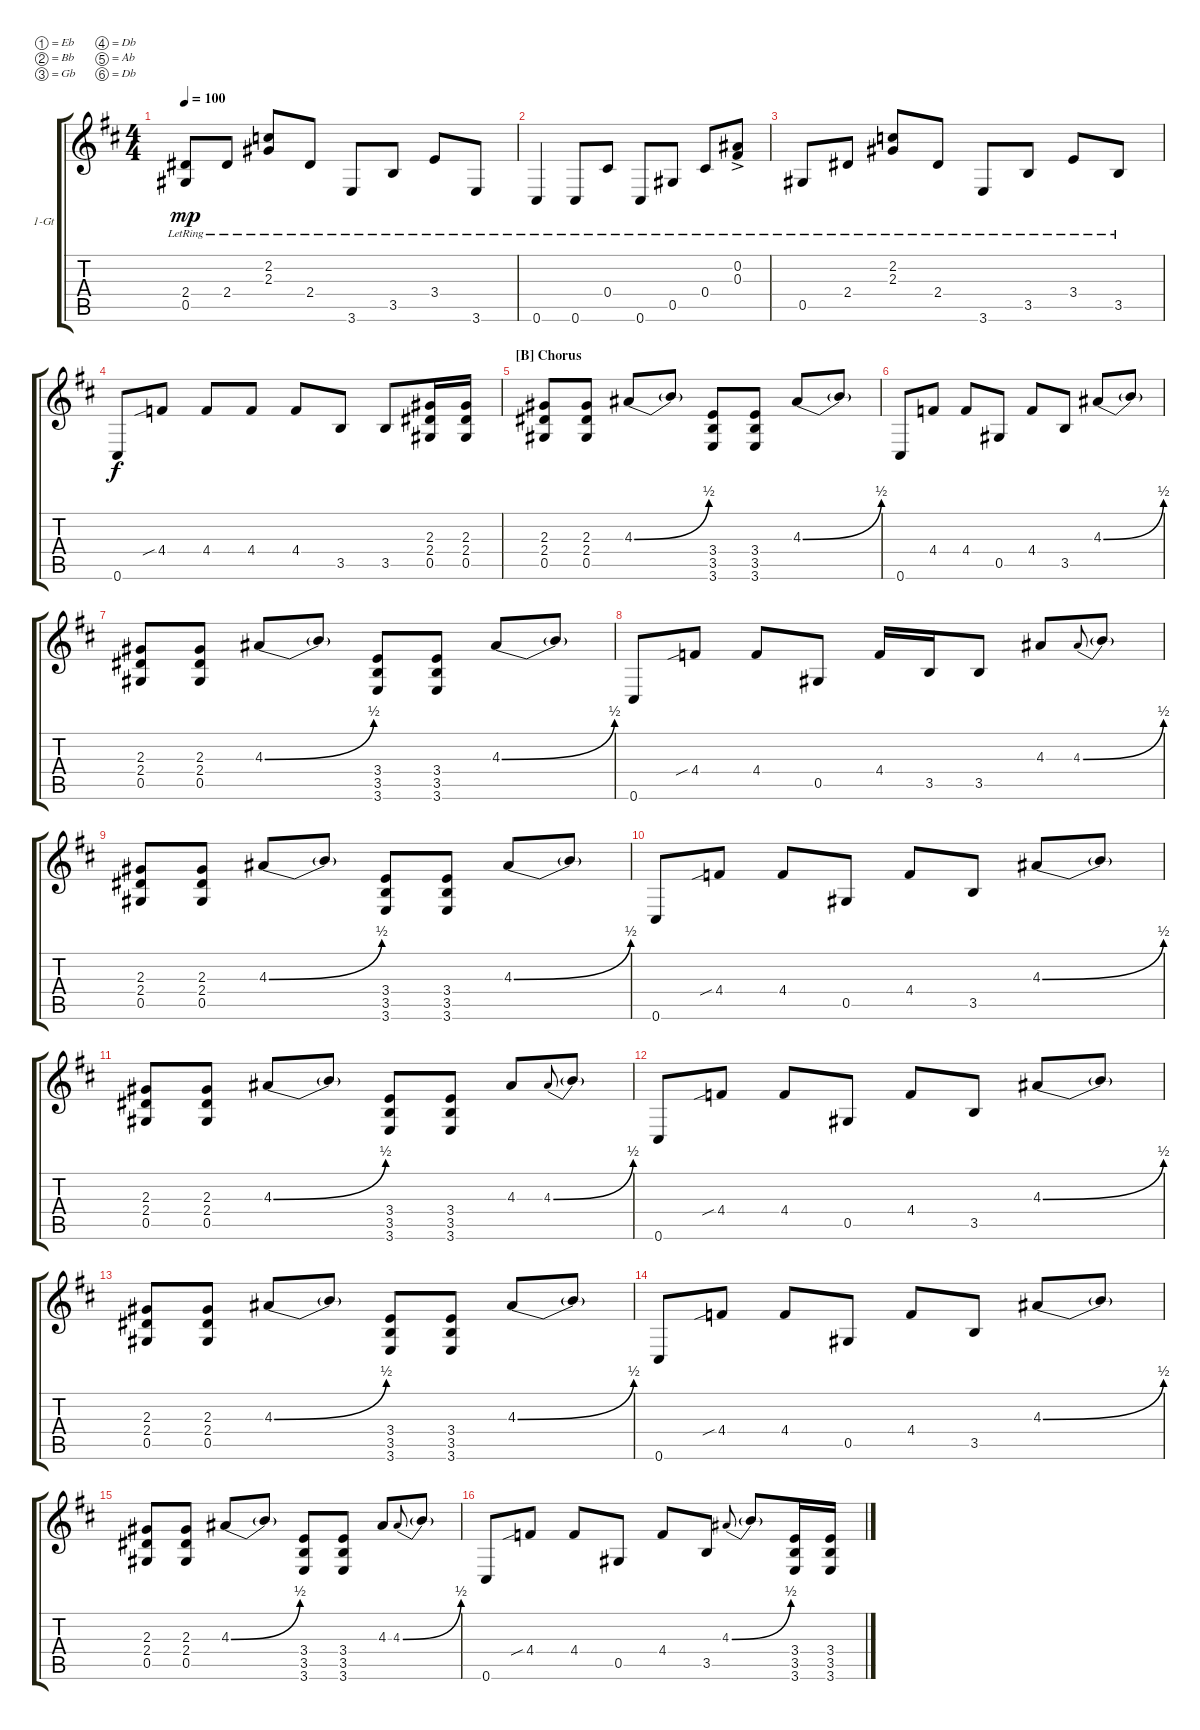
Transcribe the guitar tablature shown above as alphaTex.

\defaultSystemsLayout 4
\bracketExtendMode groupsimilarinstruments
\firstSystemTrackNameOrientation horizontal
\otherSystemsTrackNameOrientation horizontal
\track ("1 Guitar" "1-Gt") {instrument electricguitarclean}
\staff {score tabs}
\tuning (Eb4 Bb3 Gb3 Db3 Ab2 Db2)
\ts (4 4)
\tempo 100
\clef g2
\scale
1.06305
\ks d
(0.5{lr} 2.4{lr}).8{dy mp} 2.4{lr}.8 (2.3{lr} 2.2{lr}).8 2.4{lr}.8 3.6{lr}.8 3.5{lr}.8 3.4{lr}.8 3.6{lr}.8 |
\scale
0.936948 0.6{lr}.4 0.6{lr}.8 0.4{lr}.8 0.6{lr}.8 0.5{lr}.8 0.4{lr}.8 (0.3{ac lr} 0.2{lr}).8 |
\scale
1.06305 0.5{lr}.8 2.4{lr}.8 (2.3{lr} 2.2{lr}).8 2.4{lr}.8 3.6{lr}.8 3.5{lr}.8 3.4{lr}.8 3.5{lr}.8 |
\scale
0.936948 0.6.8{dy f} 4.4{sib}.8 4.4.8 4.4.8 4.4.8 3.5.8 3.5.8 (0.5 2.4 2.3).16 (0.5 2.3 2.4).16 |
\section ("B" "Chorus")
\scale
1.06305 (0.5 2.4 2.3).8 (0.5 2.4 2.3).8 4.3{be (bend 0 0 16.2 2)}.8 4.3{t}.8 (3.6 3.5 3.4).8 (3.6 3.5 3.4).8 4.3{be (bend 0 0 15 2)}.8 4.3{t}.8 |
\scale
0.936948 0.6.8 4.4.8 4.4.8 0.5.8 4.4.8 3.5.8 4.3{be (bend 0 0 16.2 2)}.8 4.3{t}.8 |
\scale
1.06305 (0.5 2.4 2.3).8 (0.5 2.4 2.3).8 4.3{be (bend 0 0 16.2 2)}.8 4.3{t}.8 (3.6 3.5 3.4).8 (3.6 3.5 3.4).8 4.3{be (bend 0 0 15 2)}.8 4.3{t}.8 |
\scale
0.936948 0.6.8 4.4{sib}.8 4.4.8 0.5.8 4.4.16 3.5.16 3.5.8 4.3.8 4.3{be (bend 0 0 15.6 2)}.8{gr onbeat} 4.3{t}.8 |
\scale
1.06305 (0.5 2.4 2.3).8 (0.5 2.4 2.3).8 4.3{be (bend 0 0 16.2 2)}.8 4.3{t}.8 (3.6 3.5 3.4).8 (3.6 3.5 3.4).8 4.3{be (bend 0 0 15 2)}.8 4.3{t}.8 |
\scale
0.936948 0.6.8 4.4{sib}.8 4.4.8 0.5.8 4.4.8 3.5.8 4.3{be (bend 0 0 15 2)}.8 4.3{t}.8 |
\scale
1.06305 (0.5 2.4 2.3).8 (0.5 2.4 2.3).8 4.3{be (bend 0 0 16.2 2)}.8 4.3{t}.8 (3.6 3.5 3.4).8 (3.6 3.5 3.4).8 4.3.8 4.3{be (bend 0 0 15.6 2)}.8{gr onbeat} 4.3{t}.8 |
\scale
0.936948 0.6.8 4.4{sib}.8 4.4.8 0.5.8 4.4.8 3.5.8 4.3{be (bend 0 0 16.2 2)}.8 4.3{t}.8 |
\scale
1.06305 (0.5 2.4 2.3).8 (0.5 2.4 2.3).8 4.3{be (bend 0 0 16.2 2)}.8 4.3{t}.8 (3.6 3.5 3.4).8 (3.6 3.5 3.4).8 4.3{be (bend 0 0 16.2 2)}.8 4.3{t}.8 |
\scale
0.936948 0.6.8 4.4{sib}.8 4.4.8 0.5.8 4.4.8 3.5.8 4.3{be (bend 0 0 16.2 2)}.8 4.3{t}.8 |
\scale
1.06305 (0.5 2.4 2.3).8 (0.5 2.4 2.3).8 4.3{be (bend 0 0 16.2 2)}.8 4.3{t}.8 (3.6 3.5 3.4).8 (3.6 3.5 3.4).8 4.3.8 4.3{be (bend 0 0 17.4 2)}.8{gr onbeat} 4.3{t}.8 |
\scale
0.936948 0.6.8 4.4{sib}.8 4.4.8 0.5.8 4.4.8 3.5.8 4.3{be (bend 0 0 15.6 2)}.8{gr onbeat} 4.3{t}.8 (3.6 3.5 3.4).16 (3.6 3.5 3.4).16
